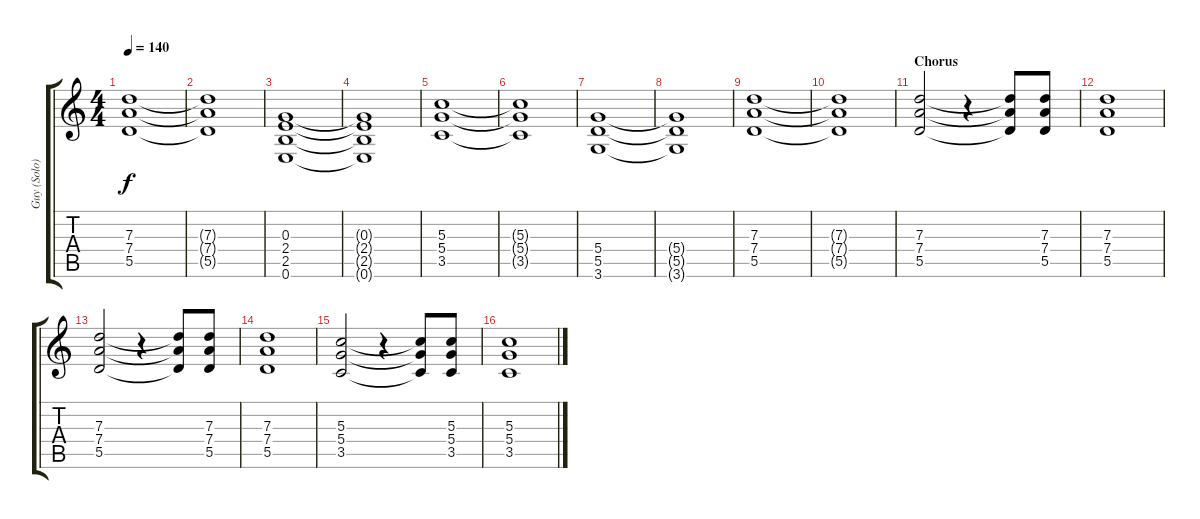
\track ("Guy (Solo)" "Guy (Solo)") {instrument overdrivenguitar}
\staff {score tabs}
\tuning (E4 B3 G3 D3 A2 E2) {hide}
\ts (4 4)
\tempo 140
\clef g2
\ks c
(7.3 7.4 5.5).1{dy f} |
(7.3{t} 7.4{t} 5.5{t}).1 |
(0.3 2.4 2.5 0.6).1 |
(0.3{t} 2.4{t} 2.5{t} 0.6{t}).1 |
(5.3 5.4 3.5).1 |
(5.3{t} 5.4{t} 3.5{t}).1 |
(5.4 5.5 3.6).1 |
(5.4{t} 5.5{t} 3.6{t}).1 |
(7.3 7.4 5.5).1 |
(7.3{t} 7.4{t} 5.5{t}).1 |
\section ("" "Chorus")
(7.3 7.4 5.5).2 r.4 (7.3{t} 7.4{t} 5.5{t}).8 (7.3 7.4 5.5).8 |
(7.3 7.4 5.5).1 |
(7.3 7.4 5.5).2 r.4 (7.3{t} 7.4{t} 5.5{t}).8 (7.3 7.4 5.5).8 |
(7.3 7.4 5.5).1 |
(5.3 5.4 3.5).2 r.4 (5.3{t} 5.4{t} 3.5{t}).8 (5.3 5.4 3.5).8 |
(5.3 5.4 3.5).1
